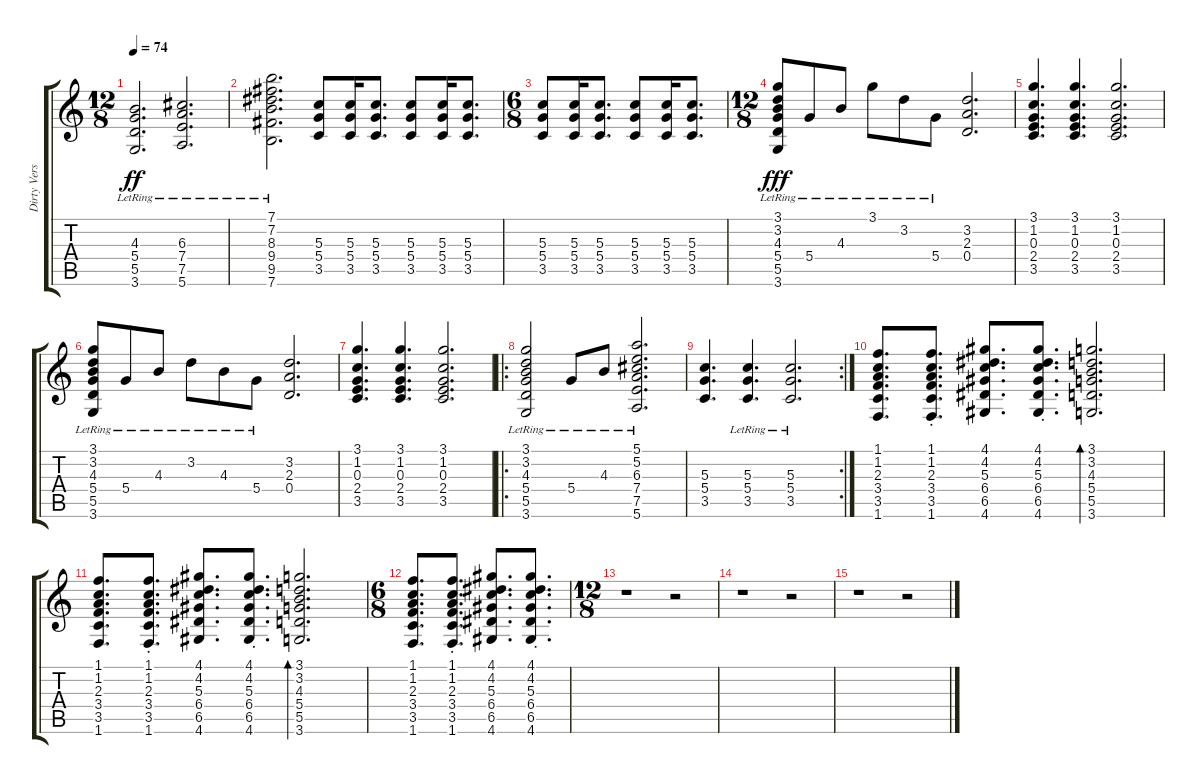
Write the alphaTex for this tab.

\track ("Dirty Verse" "Dirty Vers") {instrument distortionguitar}
\staff {score tabs}
\tuning (E4 B3 G3 D3 A2 E2) {hide}
\ts (12 8)
\tempo 74
\clef g2
\ks c
(4.3{lr} 5.4{lr} 5.5{lr} 3.6{lr}).2{d dy ff} (6.3{lr} 7.4{lr} 7.5{lr} 5.6{lr}).2{d} |
(7.1{lr} 7.2{lr} 8.3{lr} 9.4{lr} 9.5{lr} 7.6{lr}).2{d} (5.3 5.4 3.5).8 (5.3 5.4 3.5).16 (5.3 5.4 3.5).8{d} (5.3 5.4 3.5).8 (5.3 5.4 3.5).16 (5.3 5.4 3.5).8{d} |
\ts (6 8)
(5.3 5.4 3.5).8 (5.3 5.4 3.5).16 (5.3 5.4 3.5).8{d} (5.3 5.4 3.5).8 (5.3 5.4 3.5).16 (5.3 5.4 3.5).8{d} |
\ts (12 8)
(3.1{lr} 3.2{lr} 4.3{lr} 5.4{lr} 5.5{lr} 3.6{lr}).8{dy fff} 5.4{lr}.8 4.3{lr}.8 3.1{lr}.8 3.2{lr}.8 5.4{lr}.8 (3.2 2.3 0.4).2{d} |
(3.1 1.2 0.3 2.4 3.5).4{d} (3.1 1.2 0.3 2.4 3.5).4{d} (3.1 1.2 0.3 2.4 3.5).2{d} |
(3.1{lr} 3.2{lr} 4.3{lr} 5.4{lr} 5.5{lr} 3.6{lr}).8 5.4{lr}.8 4.3{lr}.8 3.2{lr}.8 4.3{lr}.8 5.4{lr}.8 (3.2 2.3 0.4).2{d} |
(3.1 1.2 0.3 2.4 3.5).4{d} (3.1 1.2 0.3 2.4 3.5).4{d} (3.1 1.2 0.3 2.4 3.5).2{d} |
\ro
(3.1{lr} 3.2{lr} 4.3{lr} 5.4{lr} 5.5{lr} 3.6{lr}).2 5.4{lr}.8 4.3{lr}.8 (5.1{lr} 5.2{lr} 6.3{lr} 7.4{lr} 7.5{lr} 5.6{lr}).2{d} |
\rc 2
(5.3 5.4 3.5).4{d} (5.3{lr} 5.4{lr} 3.5{lr}).4{d} (5.3{lr} 5.4{lr} 3.5{lr}).2{d} |
(1.1 1.2 2.3 3.4 3.5 1.6).8{d} (1.1{st} 1.2{st} 2.3{st} 3.4{st} 3.5{st} 1.6{st}).8{d} (4.1 4.2 5.3 6.4 6.5 4.6).8{d} (4.1{st} 4.2{st} 5.3{st} 6.4{st} 6.5{st} 4.6{st}).8{d} (3.1 3.2 4.3 5.4 5.5 3.6).2{d bd 30} |
(1.1 1.2 2.3 3.4 3.5 1.6).8{d} (1.1{st} 1.2{st} 2.3{st} 3.4{st} 3.5{st} 1.6{st}).8{d} (4.1 4.2 5.3 6.4 6.5 4.6).8{d} (4.1{st} 4.2{st} 5.3{st} 6.4{st} 6.5{st} 4.6{st}).8{d} (3.1 3.2 4.3 5.4 5.5 3.6).2{d bd 30} |
\ts (6 8)
(1.1 1.2 2.3 3.4 3.5 1.6).8{d} (1.1{st} 1.2{st} 2.3{st} 3.4{st} 3.5{st} 1.6{st}).8{d} (4.1 4.2 5.3 6.4 6.5 4.6).8{d} (4.1{st} 4.2{st} 5.3{st} 6.4{st} 6.5{st} 4.6{st}).8{d} |
\ts (12 8)
r.1 r.2 |
r.1 r.2 |
r.1 r.2
